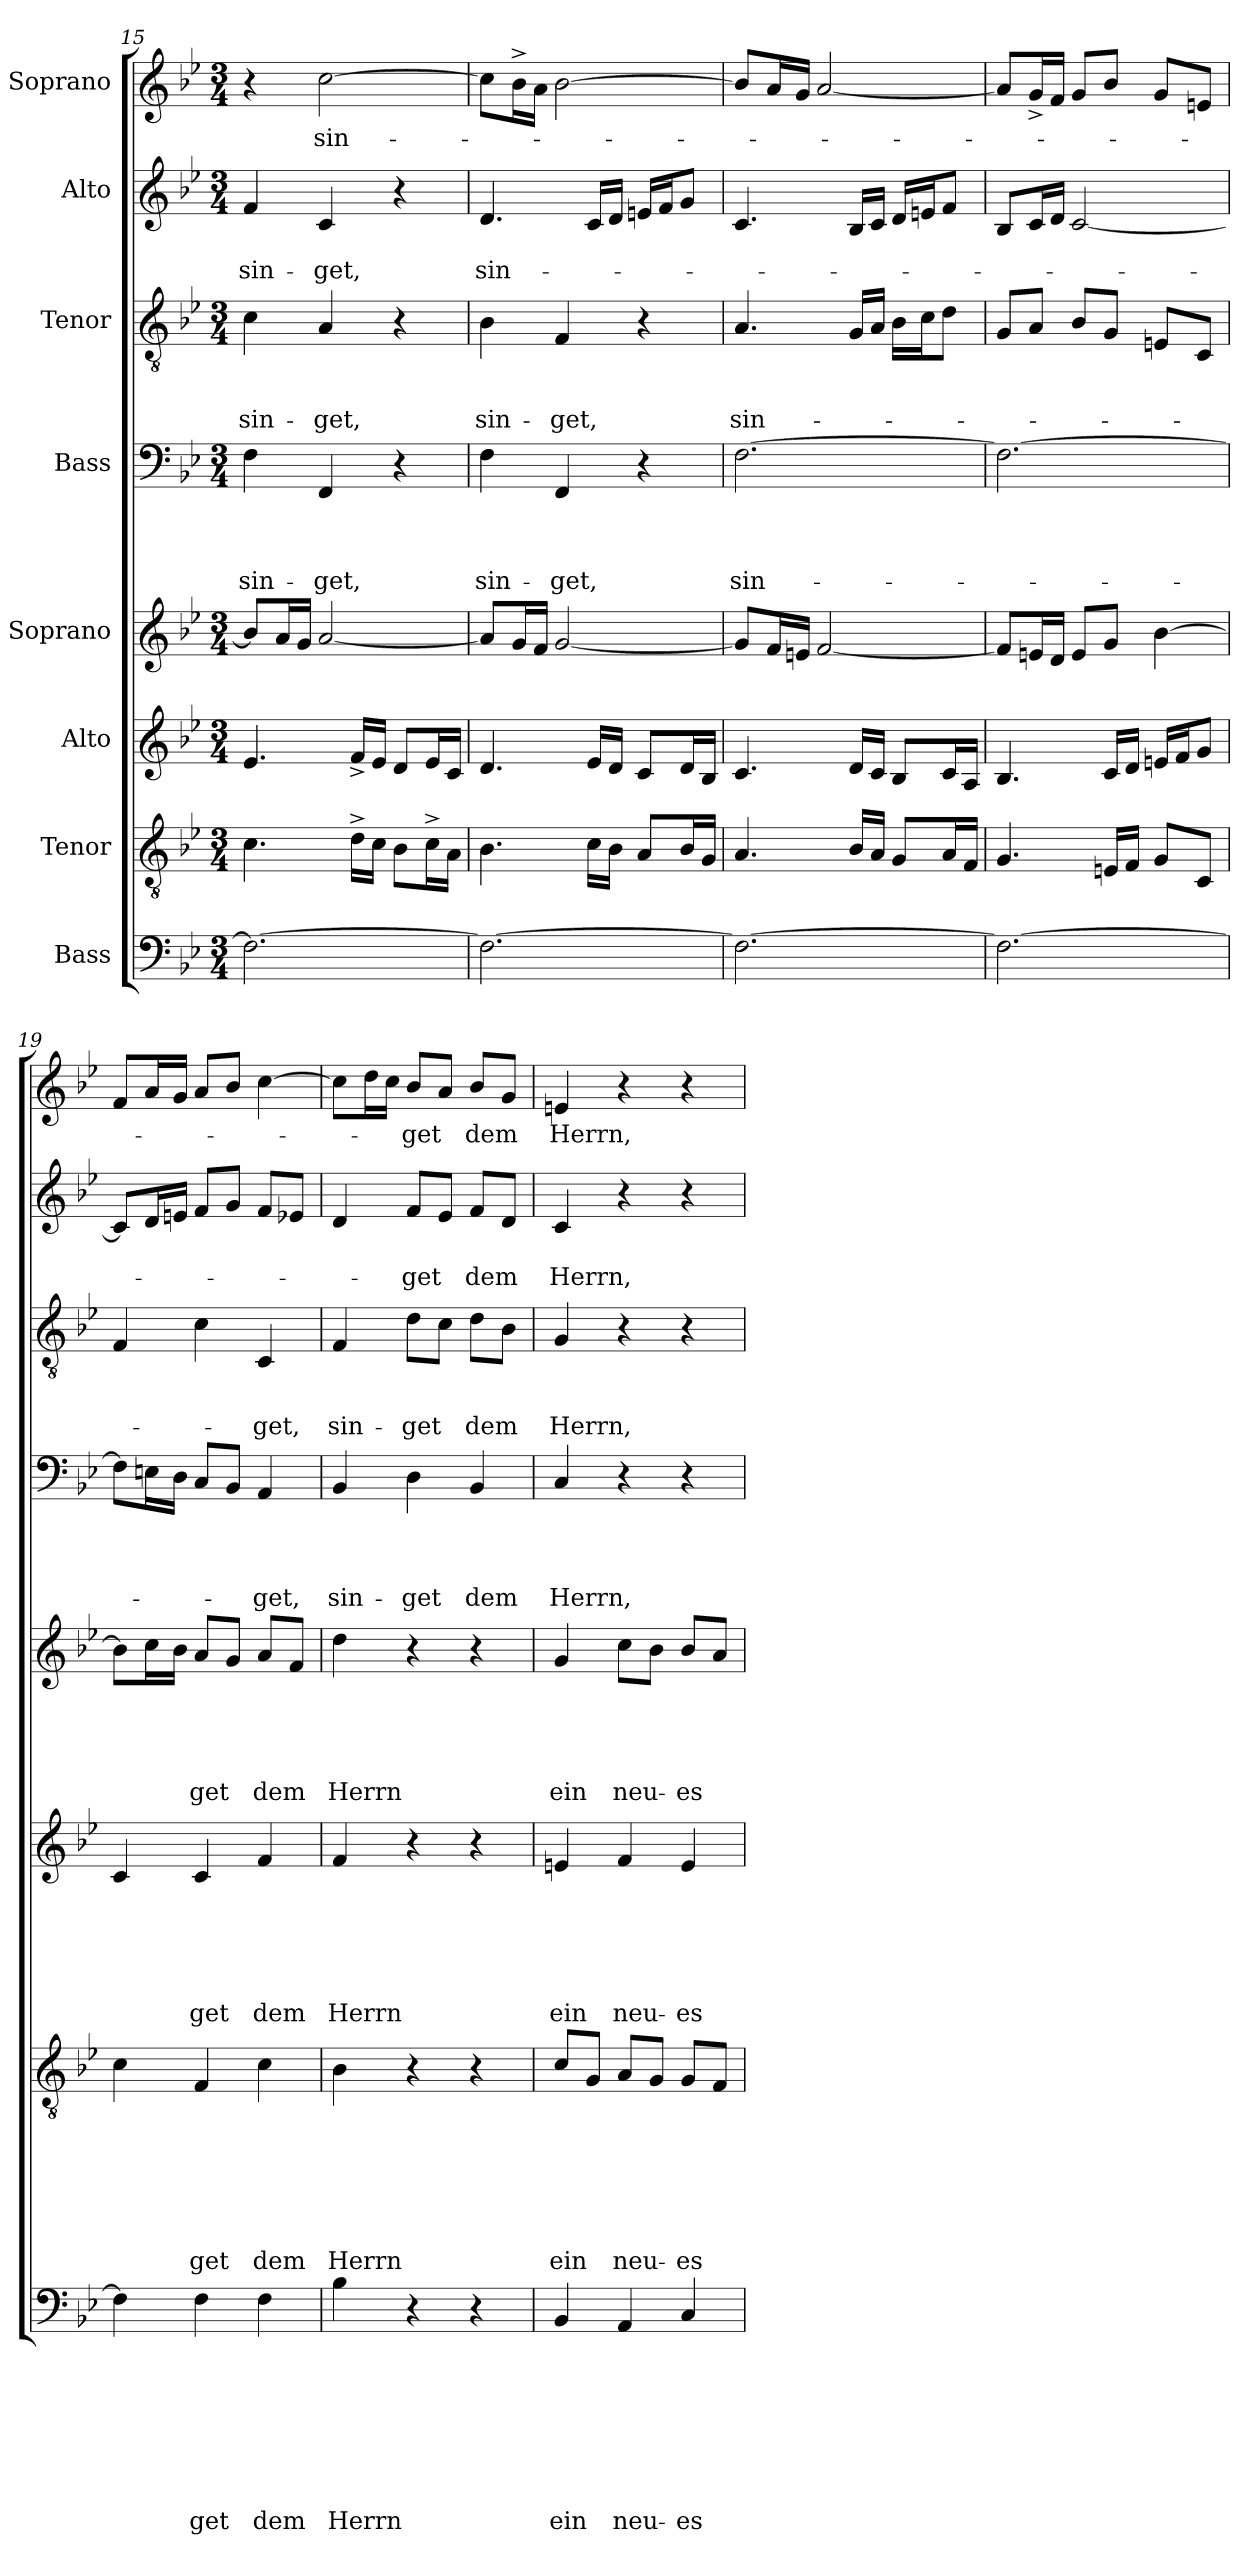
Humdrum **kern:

**kern	**text	**text	**text	**text	**text	**text	**text	**text	**kern	**text	**text	**text	**text	**text	**text	**text	**kern	**text	**text	**text	**text	**text	**text	**kern	**text	**text	**text	**text	**text	**kern	**text	**text	**text	**text	**kern	**text	**text	**text	**kern	**text	**text	**kern	**text
*part8	*part8	*part8	*part8	*part8	*part8	*part8	*part8	*part8	*part7	*part7	*part7	*part7	*part7	*part7	*part7	*part7	*part6	*part6	*part6	*part6	*part6	*part6	*part6	*part5	*part5	*part5	*part5	*part5	*part5	*part4	*part4	*part4	*part4	*part4	*part3	*part3	*part3	*part3	*part2	*part2	*part2	*part1	*part1
*staff8	*staff8	*staff8	*staff8	*staff8	*staff8	*staff8	*staff8	*staff8	*staff7	*staff7	*staff7	*staff7	*staff7	*staff7	*staff7	*staff7	*staff6	*staff6	*staff6	*staff6	*staff6	*staff6	*staff6	*staff5	*staff5	*staff5	*staff5	*staff5	*staff5	*staff4	*staff4	*staff4	*staff4	*staff4	*staff3	*staff3	*staff3	*staff3	*staff2	*staff2	*staff2	*staff1	*staff1
*I"Bass	*	*	*	*	*	*	*	*	*I"Tenor	*	*	*	*	*	*	*	*I"Alto	*	*	*	*	*	*	*I"Soprano	*	*	*	*	*	*I"Bass	*	*	*	*	*I"Tenor	*	*	*	*I"Alto	*	*	*I"Soprano	*
*clefF4	*	*	*	*	*	*	*	*	*clefGv2	*	*	*	*	*	*	*	*clefG2	*	*	*	*	*	*	*clefG2	*	*	*	*	*	*clefF4	*	*	*	*	*clefGv2	*	*	*	*clefG2	*	*	*clefG2	*
*k[b-e-]	*	*	*	*	*	*	*	*	*k[b-e-]	*	*	*	*	*	*	*	*k[b-e-]	*	*	*	*	*	*	*k[b-e-]	*	*	*	*	*	*k[b-e-]	*	*	*	*	*k[b-e-]	*	*	*	*k[b-e-]	*	*	*k[b-e-]	*
*B-:	*	*	*	*	*	*	*	*	*B-:	*	*	*	*	*	*	*	*B-:	*	*	*	*	*	*	*B-:	*	*	*	*	*	*B-:	*	*	*	*	*B-:	*	*	*	*B-:	*	*	*B-:	*
*M3/4	*	*	*	*	*	*	*	*	*M3/4	*	*	*	*	*	*	*	*M3/4	*	*	*	*	*	*	*M3/4	*	*	*	*	*	*M3/4	*	*	*	*	*M3/4	*	*	*	*M3/4	*	*	*M3/4	*
=15	=15	=15	=15	=15	=15	=15	=15	=15	=15	=15	=15	=15	=15	=15	=15	=15	=15	=15	=15	=15	=15	=15	=15	=15	=15	=15	=15	=15	=15	=15	=15	=15	=15	=15	=15	=15	=15	=15	=15	=15	=15	=15	=15
!	!	!	!	!	!	!	!	!	!	!	!	!	!	!	!	!	!	!	!	!	!	!	!	!	!	!	!	!	!	!	!	!	!	!LO:LY:b	!	!	!	!LO:LY:b	!	!	!LO:LY:b	!	!
2.F\_	.	.	.	.	.	.	.	.	4.c\	.	.	.	.	.	.	.	4.e-/	.	.	.	.	.	.	8b-/L]	.	.	.	.	.	4F\	.	.	.	sin-	4c\	.	.	sin-	4f/	.	sin-	4r	.
.	.	.	.	.	.	.	.	.	.	.	.	.	.	.	.	.	.	.	.	.	.	.	.	16a/L	.	.	.	.	.	.	.	.	.	.	.	.	.	.	.	.	.	.	.
.	.	.	.	.	.	.	.	.	.	.	.	.	.	.	.	.	.	.	.	.	.	.	.	16g/JJ	.	.	.	.	.	.	.	.	.	.	.	.	.	.	.	.	.	.	.
!	!	!	!	!	!	!	!	!	!	!	!	!	!	!	!	!	!	!	!	!	!	!	!	!	!	!	!	!	!	!	!	!	!	!LO:LY:b	!	!	!	!LO:LY:b	!	!	!LO:LY:b	!	!LO:LY:b
.	.	.	.	.	.	.	.	.	.	.	.	.	.	.	.	.	.	.	.	.	.	.	.	[<2a/	.	.	.	.	.	4FF/	.	.	.	-get,	4A/	.	.	-get,	4c/	.	-get,	[>2cc\	sin-
.	.	.	.	.	.	.	.	.	16d^>\LL	.	.	.	.	.	.	.	16f^</LL	.	.	.	.	.	.	.	.	.	.	.	.	.	.	.	.	.	.	.	.	.	.	.	.	.	.
.	.	.	.	.	.	.	.	.	16c\JJ	.	.	.	.	.	.	.	16e-/JJ	.	.	.	.	.	.	.	.	.	.	.	.	.	.	.	.	.	.	.	.	.	.	.	.	.	.
.	.	.	.	.	.	.	.	.	8B-\L	.	.	.	.	.	.	.	8d/L	.	.	.	.	.	.	.	.	.	.	.	.	4r	.	.	.	.	4r	.	.	.	4r	.	.	.	.
.	.	.	.	.	.	.	.	.	16c^>\L	.	.	.	.	.	.	.	16e-/L	.	.	.	.	.	.	.	.	.	.	.	.	.	.	.	.	.	.	.	.	.	.	.	.	.	.
.	.	.	.	.	.	.	.	.	16A\JJ	.	.	.	.	.	.	.	16c/JJ	.	.	.	.	.	.	.	.	.	.	.	.	.	.	.	.	.	.	.	.	.	.	.	.	.	.
!!LO:PB:g=z
=16	=16	=16	=16	=16	=16	=16	=16	=16	=16	=16	=16	=16	=16	=16	=16	=16	=16	=16	=16	=16	=16	=16	=16	=16	=16	=16	=16	=16	=16	=16	=16	=16	=16	=16	=16	=16	=16	=16	=16	=16	=16	=16	=16
!	!	!	!	!	!	!	!	!	!	!	!	!	!	!	!	!	!	!	!	!	!	!	!	!	!	!	!	!	!	!	!	!	!	!LO:LY:b	!	!	!	!LO:LY:b	!	!	!LO:LY:b	!	!
2.F\_	.	.	.	.	.	.	.	.	4.B-\	.	.	.	.	.	.	.	4.d/	.	.	.	.	.	.	8a/L]	.	.	.	.	.	4F\	.	.	.	sin-	4B-\	.	.	sin-	4.d/	.	sin-	8cc\L]	.
.	.	.	.	.	.	.	.	.	.	.	.	.	.	.	.	.	.	.	.	.	.	.	.	16g/L	.	.	.	.	.	.	.	.	.	.	.	.	.	.	.	.	.	16b-^>\L	.
.	.	.	.	.	.	.	.	.	.	.	.	.	.	.	.	.	.	.	.	.	.	.	.	16f/JJ	.	.	.	.	.	.	.	.	.	.	.	.	.	.	.	.	.	16a\JJ	.
!	!	!	!	!	!	!	!	!	!	!	!	!	!	!	!	!	!	!	!	!	!	!	!	!	!	!	!	!	!	!	!	!	!	!LO:LY:b	!	!	!	!LO:LY:b	!	!	!	!	!
.	.	.	.	.	.	.	.	.	.	.	.	.	.	.	.	.	.	.	.	.	.	.	.	[<2g/	.	.	.	.	.	4FF/	.	.	.	-get,	4F/	.	.	-get,	.	.	.	[>2b-\	.
.	.	.	.	.	.	.	.	.	16c\LL	.	.	.	.	.	.	.	16e-/LL	.	.	.	.	.	.	.	.	.	.	.	.	.	.	.	.	.	.	.	.	.	16c/LL	.	.	.	.
.	.	.	.	.	.	.	.	.	16B-\JJ	.	.	.	.	.	.	.	16d/JJ	.	.	.	.	.	.	.	.	.	.	.	.	.	.	.	.	.	.	.	.	.	16d/JJ	.	.	.	.
.	.	.	.	.	.	.	.	.	8A/L	.	.	.	.	.	.	.	8c/L	.	.	.	.	.	.	.	.	.	.	.	.	4r	.	.	.	.	4r	.	.	.	16en/LL	.	.	.	.
.	.	.	.	.	.	.	.	.	.	.	.	.	.	.	.	.	.	.	.	.	.	.	.	.	.	.	.	.	.	.	.	.	.	.	.	.	.	.	16f/J	.	.	.	.
.	.	.	.	.	.	.	.	.	16B-/L	.	.	.	.	.	.	.	16d/L	.	.	.	.	.	.	.	.	.	.	.	.	.	.	.	.	.	.	.	.	.	8g/J	.	.	.	.
.	.	.	.	.	.	.	.	.	16G/JJ	.	.	.	.	.	.	.	16B-/JJ	.	.	.	.	.	.	.	.	.	.	.	.	.	.	.	.	.	.	.	.	.	.	.	.	.	.
=17	=17	=17	=17	=17	=17	=17	=17	=17	=17	=17	=17	=17	=17	=17	=17	=17	=17	=17	=17	=17	=17	=17	=17	=17	=17	=17	=17	=17	=17	=17	=17	=17	=17	=17	=17	=17	=17	=17	=17	=17	=17	=17	=17
!	!	!	!	!	!	!	!	!	!	!	!	!	!	!	!	!	!	!	!	!	!	!	!	!	!	!	!	!	!	!	!	!	!	!LO:LY:b	!	!	!	!LO:LY:b	!	!	!	!	!
2.F\_	.	.	.	.	.	.	.	.	4.A/	.	.	.	.	.	.	.	4.c/	.	.	.	.	.	.	8g/L]	.	.	.	.	.	[>2.F\	.	.	.	sin-	4.A/	.	.	sin-	4.c/	.	.	8b-/L]	.
.	.	.	.	.	.	.	.	.	.	.	.	.	.	.	.	.	.	.	.	.	.	.	.	16f/L	.	.	.	.	.	.	.	.	.	.	.	.	.	.	.	.	.	16a/L	.
.	.	.	.	.	.	.	.	.	.	.	.	.	.	.	.	.	.	.	.	.	.	.	.	16en/JJ	.	.	.	.	.	.	.	.	.	.	.	.	.	.	.	.	.	16g/JJ	.
.	.	.	.	.	.	.	.	.	.	.	.	.	.	.	.	.	.	.	.	.	.	.	.	[<2f/	.	.	.	.	.	.	.	.	.	.	.	.	.	.	.	.	.	[<2a/	.
.	.	.	.	.	.	.	.	.	16B-/LL	.	.	.	.	.	.	.	16d/LL	.	.	.	.	.	.	.	.	.	.	.	.	.	.	.	.	.	16G/LL	.	.	.	16B-/LL	.	.	.	.
.	.	.	.	.	.	.	.	.	16A/JJ	.	.	.	.	.	.	.	16c/JJ	.	.	.	.	.	.	.	.	.	.	.	.	.	.	.	.	.	16A/JJ	.	.	.	16c/JJ	.	.	.	.
.	.	.	.	.	.	.	.	.	8G/L	.	.	.	.	.	.	.	8B-/L	.	.	.	.	.	.	.	.	.	.	.	.	.	.	.	.	.	16B-\LL	.	.	.	16d/LL	.	.	.	.
.	.	.	.	.	.	.	.	.	.	.	.	.	.	.	.	.	.	.	.	.	.	.	.	.	.	.	.	.	.	.	.	.	.	.	16c\J	.	.	.	16en/J	.	.	.	.
.	.	.	.	.	.	.	.	.	16A/L	.	.	.	.	.	.	.	16c/L	.	.	.	.	.	.	.	.	.	.	.	.	.	.	.	.	.	8d\J	.	.	.	8f/J	.	.	.	.
.	.	.	.	.	.	.	.	.	16F/JJ	.	.	.	.	.	.	.	16A/JJ	.	.	.	.	.	.	.	.	.	.	.	.	.	.	.	.	.	.	.	.	.	.	.	.	.	.
=18	=18	=18	=18	=18	=18	=18	=18	=18	=18	=18	=18	=18	=18	=18	=18	=18	=18	=18	=18	=18	=18	=18	=18	=18	=18	=18	=18	=18	=18	=18	=18	=18	=18	=18	=18	=18	=18	=18	=18	=18	=18	=18	=18
2.F\_	.	.	.	.	.	.	.	.	4.G/	.	.	.	.	.	.	.	4.B-/	.	.	.	.	.	.	8f/L]	.	.	.	.	.	2.F\_	.	.	.	.	8G/L	.	.	.	8B-/L	.	.	8a/L]	.
.	.	.	.	.	.	.	.	.	.	.	.	.	.	.	.	.	.	.	.	.	.	.	.	16en/L	.	.	.	.	.	.	.	.	.	.	8A/J	.	.	.	16c/L	.	.	16g^</L	.
.	.	.	.	.	.	.	.	.	.	.	.	.	.	.	.	.	.	.	.	.	.	.	.	16d/JJ	.	.	.	.	.	.	.	.	.	.	.	.	.	.	16d/JJ	.	.	16f/JJ	.
.	.	.	.	.	.	.	.	.	.	.	.	.	.	.	.	.	.	.	.	.	.	.	.	8e/L	.	.	.	.	.	.	.	.	.	.	8B-/L	.	.	.	[<2c/	.	.	8g/L	.
.	.	.	.	.	.	.	.	.	16En/LL	.	.	.	.	.	.	.	16c/LL	.	.	.	.	.	.	8g/J	.	.	.	.	.	.	.	.	.	.	8G/J	.	.	.	.	.	.	8b-/J	.
.	.	.	.	.	.	.	.	.	16F/JJ	.	.	.	.	.	.	.	16d/JJ	.	.	.	.	.	.	.	.	.	.	.	.	.	.	.	.	.	.	.	.	.	.	.	.	.	.
.	.	.	.	.	.	.	.	.	8G/L	.	.	.	.	.	.	.	16en/LL	.	.	.	.	.	.	[>4b-\	.	.	.	.	.	.	.	.	.	.	8En/L	.	.	.	.	.	.	8g/L	.
.	.	.	.	.	.	.	.	.	.	.	.	.	.	.	.	.	16f/J	.	.	.	.	.	.	.	.	.	.	.	.	.	.	.	.	.	.	.	.	.	.	.	.	.	.
.	.	.	.	.	.	.	.	.	8C/J	.	.	.	.	.	.	.	8g/J	.	.	.	.	.	.	.	.	.	.	.	.	.	.	.	.	.	8C/J	.	.	.	.	.	.	8en/J	.
=19	=19	=19	=19	=19	=19	=19	=19	=19	=19	=19	=19	=19	=19	=19	=19	=19	=19	=19	=19	=19	=19	=19	=19	=19	=19	=19	=19	=19	=19	=19	=19	=19	=19	=19	=19	=19	=19	=19	=19	=19	=19	=19	=19
4F\]	.	.	.	.	.	.	.	.	4c\	.	.	.	.	.	.	.	4c/	.	.	.	.	.	.	8b-\L]	.	.	.	.	.	8F\L]	.	.	.	.	4F/	.	.	.	8c/L]	.	.	8f/L	.
.	.	.	.	.	.	.	.	.	.	.	.	.	.	.	.	.	.	.	.	.	.	.	.	16cc\L	.	.	.	.	.	16En\L	.	.	.	.	.	.	.	.	16d/L	.	.	16a/L	.
.	.	.	.	.	.	.	.	.	.	.	.	.	.	.	.	.	.	.	.	.	.	.	.	16b-\JJ	.	.	.	.	.	16D\JJ	.	.	.	.	.	.	.	.	16en/JJ	.	.	16g/JJ	.
!	!	!	!	!	!	!	!	!LO:LY:b	!	!	!	!	!	!	!	!LO:LY:b	!	!	!	!	!	!	!LO:LY:b	!	!	!	!	!	!LO:LY:b	!	!	!	!	!	!	!	!	!	!	!	!	!	!
4F\	.	.	.	.	.	.	.	-get	4F/	.	.	.	.	.	.	-get	4c/	.	.	.	.	.	-get	8a/L	.	.	.	.	-get	8C/L	.	.	.	.	4c\	.	.	.	8f/L	.	.	8a/L	.
.	.	.	.	.	.	.	.	.	.	.	.	.	.	.	.	.	.	.	.	.	.	.	.	8g/J	.	.	.	.	.	8BB-/J	.	.	.	.	.	.	.	.	8g/J	.	.	8b-/J	.
!	!	!	!	!	!	!	!	!LO:LY:b	!	!	!	!	!	!	!	!LO:LY:b	!	!	!	!	!	!	!LO:LY:b	!	!	!	!	!	!LO:LY:b	!	!	!	!	!LO:LY:b	!	!	!	!LO:LY:b	!	!	!	!	!
4F\	.	.	.	.	.	.	.	dem	4c\	.	.	.	.	.	.	dem	4f/	.	.	.	.	.	dem	8a/L	.	.	.	.	dem	4AA/	.	.	.	-get,	4C/	.	.	-get,	8f/L	.	.	[>4cc\	.
.	.	.	.	.	.	.	.	.	.	.	.	.	.	.	.	.	.	.	.	.	.	.	.	8f/J	.	.	.	.	.	.	.	.	.	.	.	.	.	.	8e-X/J	.	.	.	.
=20	=20	=20	=20	=20	=20	=20	=20	=20	=20	=20	=20	=20	=20	=20	=20	=20	=20	=20	=20	=20	=20	=20	=20	=20	=20	=20	=20	=20	=20	=20	=20	=20	=20	=20	=20	=20	=20	=20	=20	=20	=20	=20	=20
!	!	!	!	!	!	!	!	!LO:LY:b	!	!	!	!	!	!	!	!LO:LY:b	!	!	!	!	!	!	!LO:LY:b	!	!	!	!	!	!LO:LY:b	!	!	!	!	!LO:LY:b	!	!	!	!LO:LY:b	!	!	!	!	!
4B-\	.	.	.	.	.	.	.	Herrn	4B-\	.	.	.	.	.	.	Herrn	4f/	.	.	.	.	.	Herrn	4dd\	.	.	.	.	Herrn	4BB-/	.	.	.	sin-	4F/	.	.	sin-	4d/	.	.	8cc\L]	.
.	.	.	.	.	.	.	.	.	.	.	.	.	.	.	.	.	.	.	.	.	.	.	.	.	.	.	.	.	.	.	.	.	.	.	.	.	.	.	.	.	.	16dd\L	.
.	.	.	.	.	.	.	.	.	.	.	.	.	.	.	.	.	.	.	.	.	.	.	.	.	.	.	.	.	.	.	.	.	.	.	.	.	.	.	.	.	.	16cc\JJ	.
!	!	!	!	!	!	!	!	!	!	!	!	!	!	!	!	!	!	!	!	!	!	!	!	!	!	!	!	!	!	!	!	!	!	!LO:LY:b	!	!	!	!LO:LY:b	!	!	!LO:LY:b	!	!LO:LY:b
4r	.	.	.	.	.	.	.	.	4r	.	.	.	.	.	.	.	4r	.	.	.	.	.	.	4r	.	.	.	.	.	4D\	.	.	.	-get	8d\L	.	.	-get	8f/L	.	-get	8b-/L	-get
.	.	.	.	.	.	.	.	.	.	.	.	.	.	.	.	.	.	.	.	.	.	.	.	.	.	.	.	.	.	.	.	.	.	.	8c\J	.	.	.	8e-/J	.	.	8a/J	.
!	!	!	!	!	!	!	!	!	!	!	!	!	!	!	!	!	!	!	!	!	!	!	!	!	!	!	!	!	!	!	!	!	!	!LO:LY:b	!	!	!	!LO:LY:b	!	!	!LO:LY:b	!	!LO:LY:b
4r	.	.	.	.	.	.	.	.	4r	.	.	.	.	.	.	.	4r	.	.	.	.	.	.	4r	.	.	.	.	.	4BB-/	.	.	.	dem	8d\L	.	.	dem	8f/L	.	dem	8b-/L	dem
.	.	.	.	.	.	.	.	.	.	.	.	.	.	.	.	.	.	.	.	.	.	.	.	.	.	.	.	.	.	.	.	.	.	.	8B-\J	.	.	.	8d/J	.	.	8g/J	.
!!LO:PB:g=z
=21	=21	=21	=21	=21	=21	=21	=21	=21	=21	=21	=21	=21	=21	=21	=21	=21	=21	=21	=21	=21	=21	=21	=21	=21	=21	=21	=21	=21	=21	=21	=21	=21	=21	=21	=21	=21	=21	=21	=21	=21	=21	=21	=21
!	!	!	!	!	!	!	!	!LO:LY:b	!	!	!	!	!	!	!	!LO:LY:b	!	!	!	!	!	!	!LO:LY:b	!	!	!	!	!	!LO:LY:b	!	!	!	!	!LO:LY:b	!	!	!	!LO:LY:b	!	!	!LO:LY:b	!	!LO:LY:b
4BB-/	.	.	.	.	.	.	.	ein	8c/L	.	.	.	.	.	.	ein	4en/	.	.	.	.	.	ein	4g/	.	.	.	.	ein	4C/	.	.	.	Herrn,	4G/	.	.	Herrn,	4c/	.	Herrn,	4en/	Herrn,
.	.	.	.	.	.	.	.	.	8G/J	.	.	.	.	.	.	.	.	.	.	.	.	.	.	.	.	.	.	.	.	.	.	.	.	.	.	.	.	.	.	.	.	.	.
!	!	!	!	!	!	!	!	!LO:LY:b	!	!	!	!	!	!	!	!LO:LY:b	!	!	!	!	!	!	!LO:LY:b	!	!	!	!	!	!LO:LY:b	!	!	!	!	!	!	!	!	!	!	!	!	!	!
4AA/	.	.	.	.	.	.	.	neu-	8A/L	.	.	.	.	.	.	neu-	4f/	.	.	.	.	.	neu-	8cc\L	.	.	.	.	neu-	4r	.	.	.	.	4r	.	.	.	4r	.	.	4r	.
.	.	.	.	.	.	.	.	.	8G/J	.	.	.	.	.	.	.	.	.	.	.	.	.	.	8b-\J	.	.	.	.	.	.	.	.	.	.	.	.	.	.	.	.	.	.	.
!	!	!	!	!	!	!	!	!LO:LY:b	!	!	!	!	!	!	!	!LO:LY:b	!	!	!	!	!	!	!LO:LY:b	!	!	!	!	!	!LO:LY:b	!	!	!	!	!	!	!	!	!	!	!	!	!	!
4C/	.	.	.	.	.	.	.	-es	8G/L	.	.	.	.	.	.	-es	4e/	.	.	.	.	.	-es	8b-/L	.	.	.	.	-es	4r	.	.	.	.	4r	.	.	.	4r	.	.	4r	.
.	.	.	.	.	.	.	.	.	8F/J	.	.	.	.	.	.	.	.	.	.	.	.	.	.	8a/J	.	.	.	.	.	.	.	.	.	.	.	.	.	.	.	.	.	.	.
=	=	=	=	=	=	=	=	=	=	=	=	=	=	=	=	=	=	=	=	=	=	=	=	=	=	=	=	=	=	=	=	=	=	=	=	=	=	=	=	=	=	=	=
*-	*-	*-	*-	*-	*-	*-	*-	*-	*-	*-	*-	*-	*-	*-	*-	*-	*-	*-	*-	*-	*-	*-	*-	*-	*-	*-	*-	*-	*-	*-	*-	*-	*-	*-	*-	*-	*-	*-	*-	*-	*-	*-	*-
